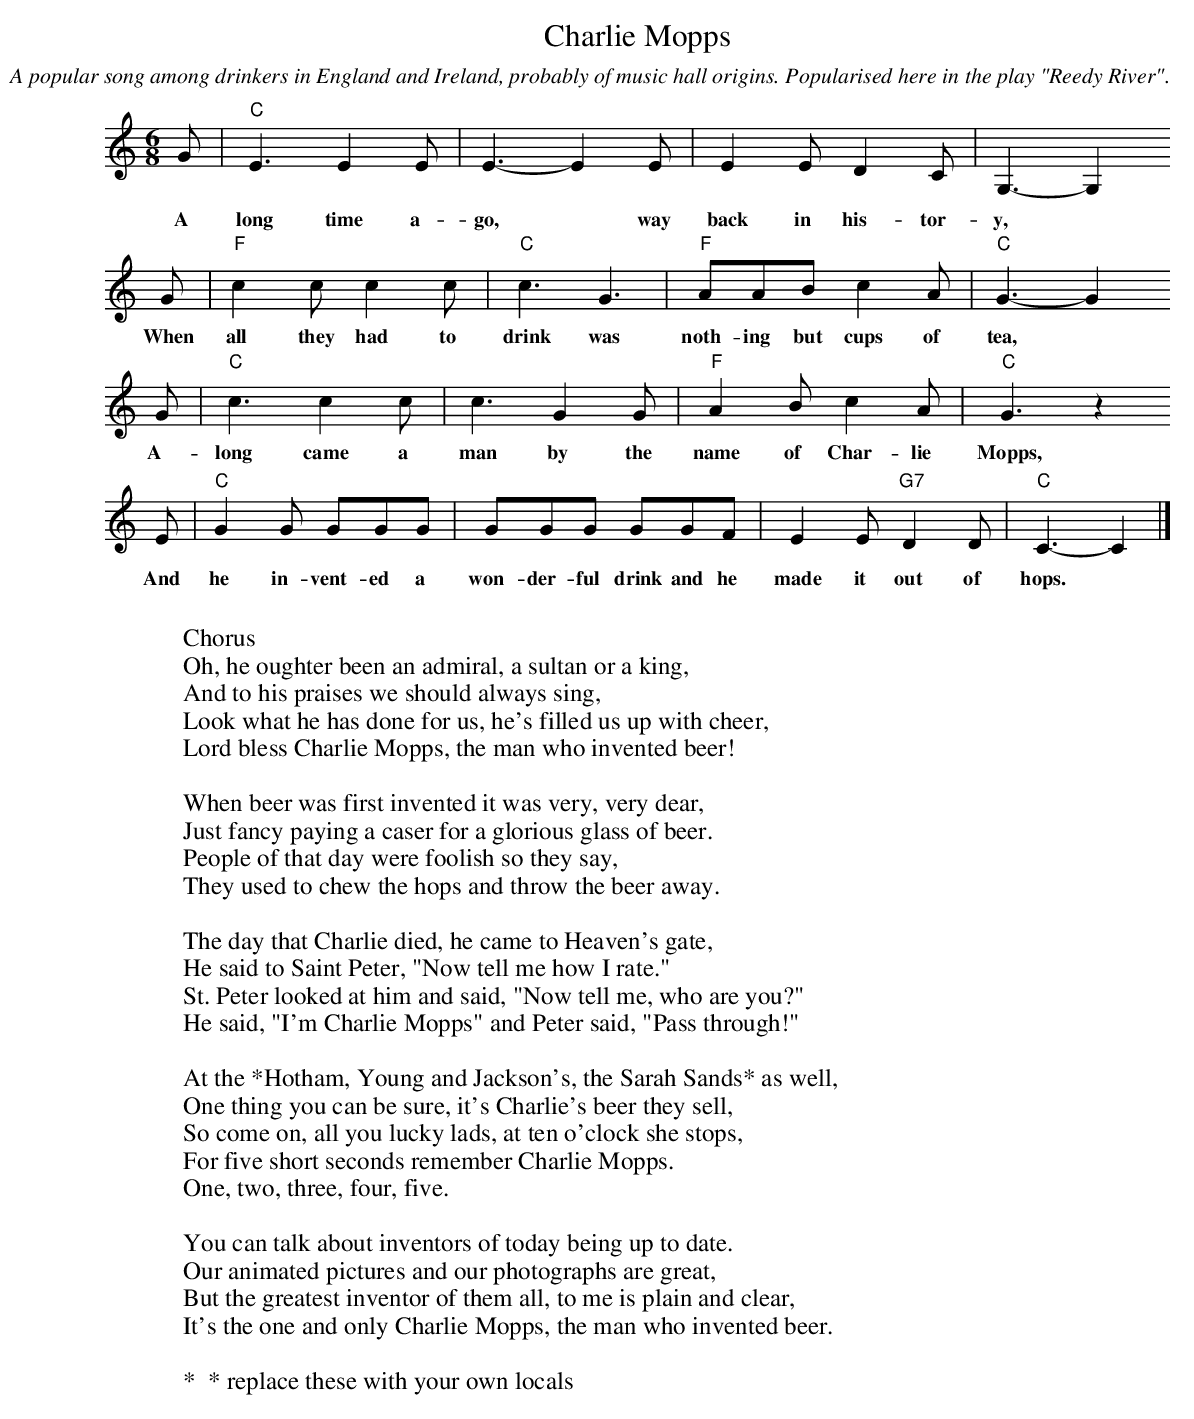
X:1
T:Charlie Mopps
C:A popular song among drinkers in England and Ireland, probably of music hall origins. Popularised here in the play "Reedy River".
M:6/8
L:1/8
K:C
G|"C"E3E2E|E3-E2E|E2ED2C|G,3-G,2
w:A long time a-go,* way back in his-tor-y,*
G|"F"c2cc2c|"C"c3 G3|"F"AABc2A|"C"G3-G2
w: When all they had to drink was noth-ing but cups of tea,*
G|"C"c3 c2c|c3 G2G|"F"A2Bc2A|"C"G3 z2
w: A-long came a man by the name of Char-lie Mopps,
E|"C"G2G GGG|GGG GGF|E2E "G7"D2D|"C"C3-C2|]
w: And he in-vent-ed a won-der-ful drink and he made it out of hops.
W:
W:Chorus
W:Oh, he oughter been an admiral, a sultan or a king,
W:And to his praises we should always sing,
W:Look what he has done for us, he's filled us up with cheer,
W:Lord bless Charlie Mopps, the man who invented beer!
W:
W:When beer was first invented it was very, very dear,
W:Just fancy paying a caser for a glorious glass of beer.
W:People of that day were foolish so they say,
W:They used to chew the hops and throw the beer away.
W:
W:The day that Charlie died, he came to Heaven's gate,
W:He said to Saint Peter, "Now tell me how I rate."
W:St. Peter looked at him and said, "Now tell me, who are you?"
W:He said, "I'm Charlie Mopps" and Peter said, "Pass through!"
W:
W:At the *Hotham, Young and Jackson's, the Sarah Sands* as well,
W:One thing you can be sure, it's Charlie's beer they sell,
W:So come on, all you lucky lads, at ten o'clock she stops,
W:For five short seconds remember Charlie Mopps.
W:One, two, three, four, five.
W:
W:You can talk about inventors of today being up to date.
W:Our animated pictures and our photographs are great,
W:But the greatest inventor of them all, to me is plain and clear,
W:It's the one and only Charlie Mopps, the man who invented beer.
W:
W:*  * replace these with your own locals
